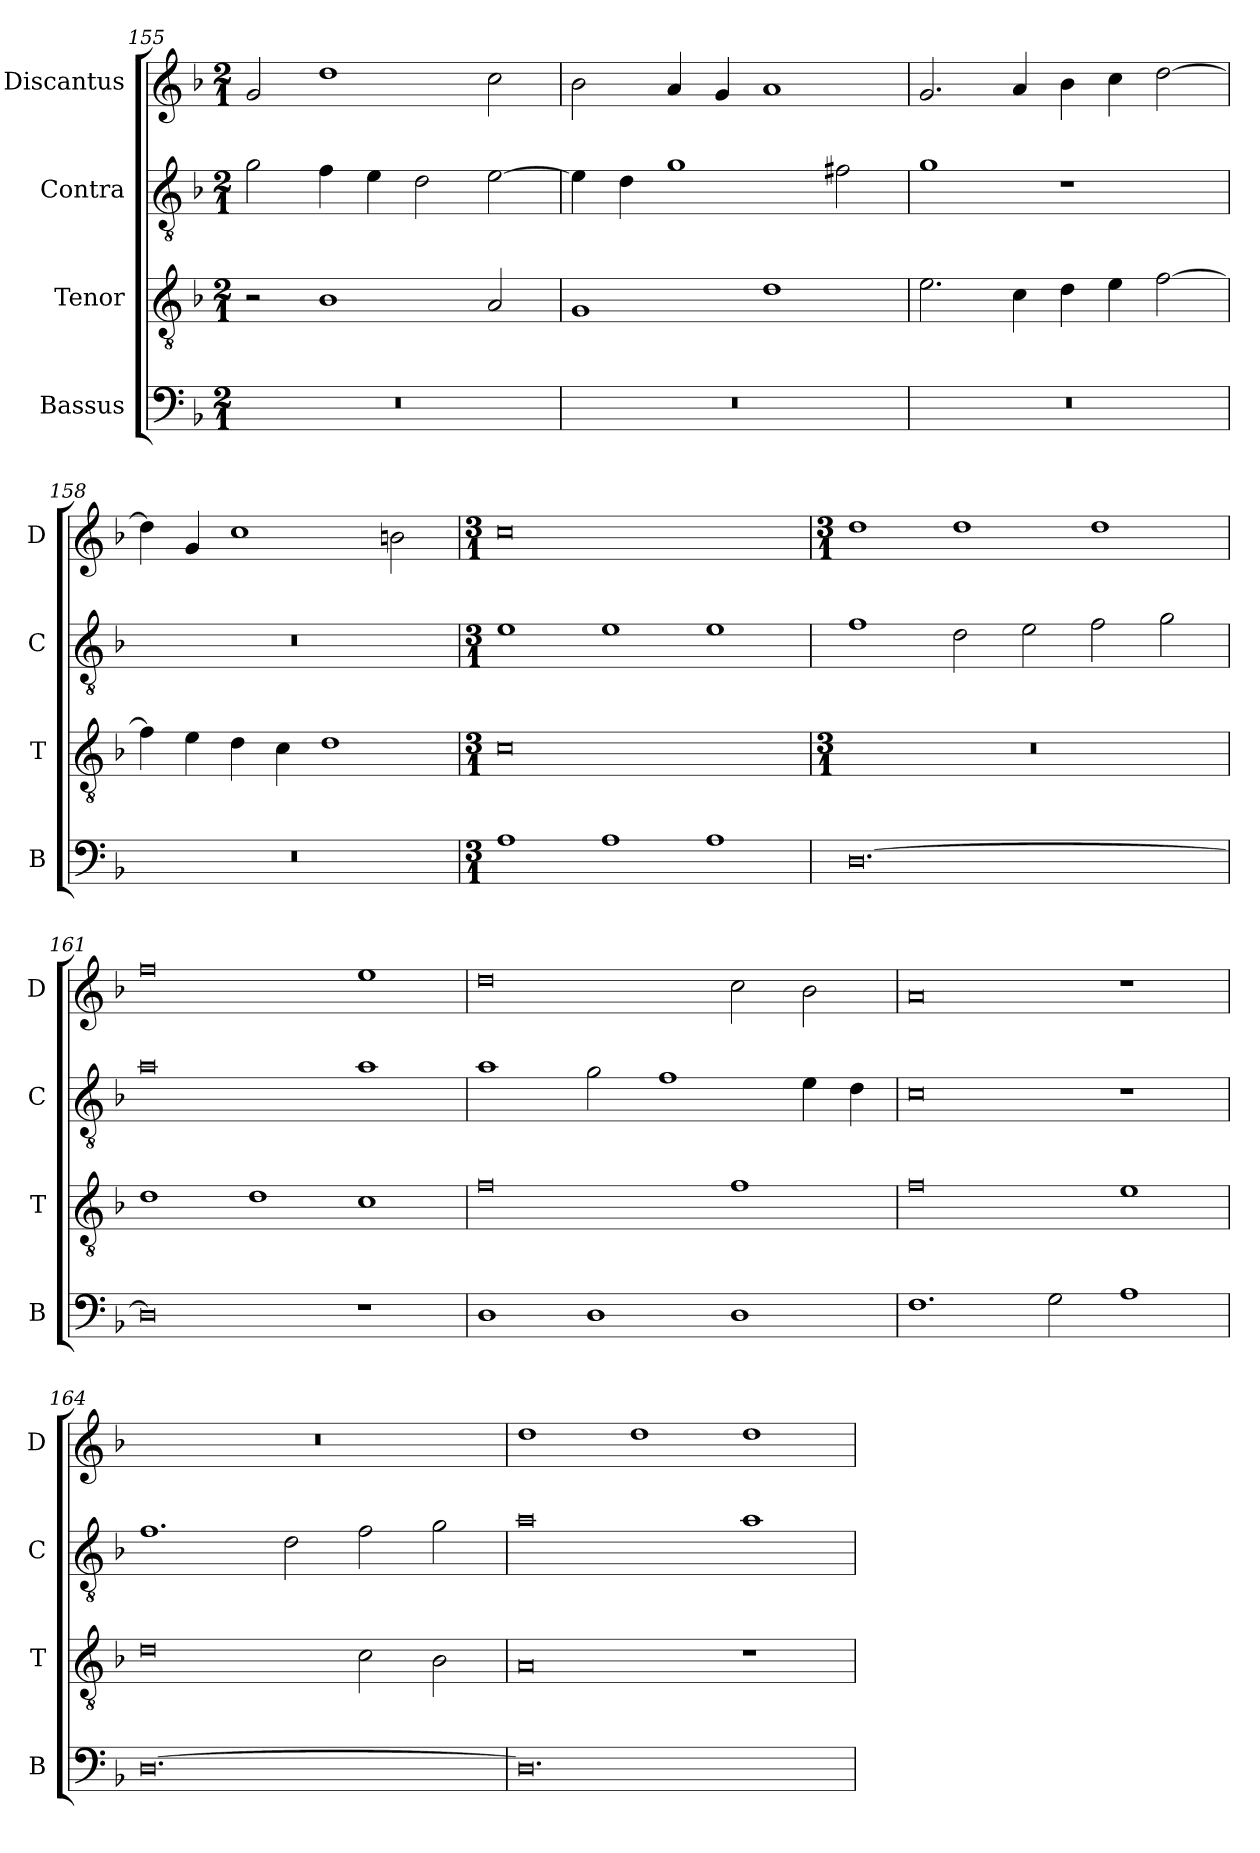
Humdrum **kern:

**kern	**kern	**kern	**kern
*part4	*part3	*part2	*part1
*staff4	*staff3	*staff2	*staff1
*I"Bassus	*I"Tenor	*I"Contra	*I"Discantus
*I'B	*I'T	*I'C	*I'D
*clefF4	*clefGv2	*clefGv2	*clefG2
*k[b-]	*k[b-]	*k[b-]	*k[b-]
*M2/1	*M2/1	*M2/1	*M2/1
=155	=155	=155	=155
0r	2r	2g\	2g/
.	1B-	4f\	1dd
.	.	4e\	.
.	.	2d\	.
.	2A/	[2e\	2cc\
=156	=156	=156	=156
0r	1G	4e\]	2b-\
.	.	4d\	.
.	.	1g	4a/
.	.	.	4g/
.	1d	.	1a
.	.	2f#X\	.
=157	=157	=157	=157
0r	2.e\	1g	2.g/
.	4c\	.	4a/
.	4d\	1r	4b-\
.	4e\	.	4cc\
.	[2f\	.	[2dd\
=158	=158	=158	=158
0r	4f\]	0r	4dd\]
.	4e\	.	4g/
.	4d\	.	1cc
.	4c\	.	.
.	1d	.	.
.	.	.	2bn\
=159	=159	=159	=159
*M3/1	*M3/1	*M3/1	*M3/1
!	!LO:N:vis=0	!	!LO:N:vis=0
1A	0.c	1e	0.cc
1A	.	1e	.
1A	.	1e	.
=160	=160	=160	=160
*	*M3/1	*	*M3/1
[0.D	0.r	1f	1dd
.	.	2d\	1dd
.	.	2e\	.
.	.	2f\	1dd
.	.	2g\	.
=161	=161	=161	=161
0D]	1d	0a	0ff
.	1d	.	.
1r	1c	1a	1ee
=162	=162	=162	=162
1D	0f	1a	0dd
1D	.	2g\	.
.	.	1f	.
1D	1f	.	2cc\
.	.	4e\	2b-\
.	.	4d\	.
=163	=163	=163	=163
1.F	0f	0c	0a
2G\	.	.	.
1A	1e	1r	1r
=164	=164	=164	=164
[0.D	0d	1.f	0.r
.	.	2d\	.
.	2c\	2f\	.
.	2B-\	2g\	.
=165	=165	=165	=165
0.D]	0A	0a	1dd
.	.	.	1dd
.	1r	1a	1dd
=	=	=	=
*-	*-	*-	*-
